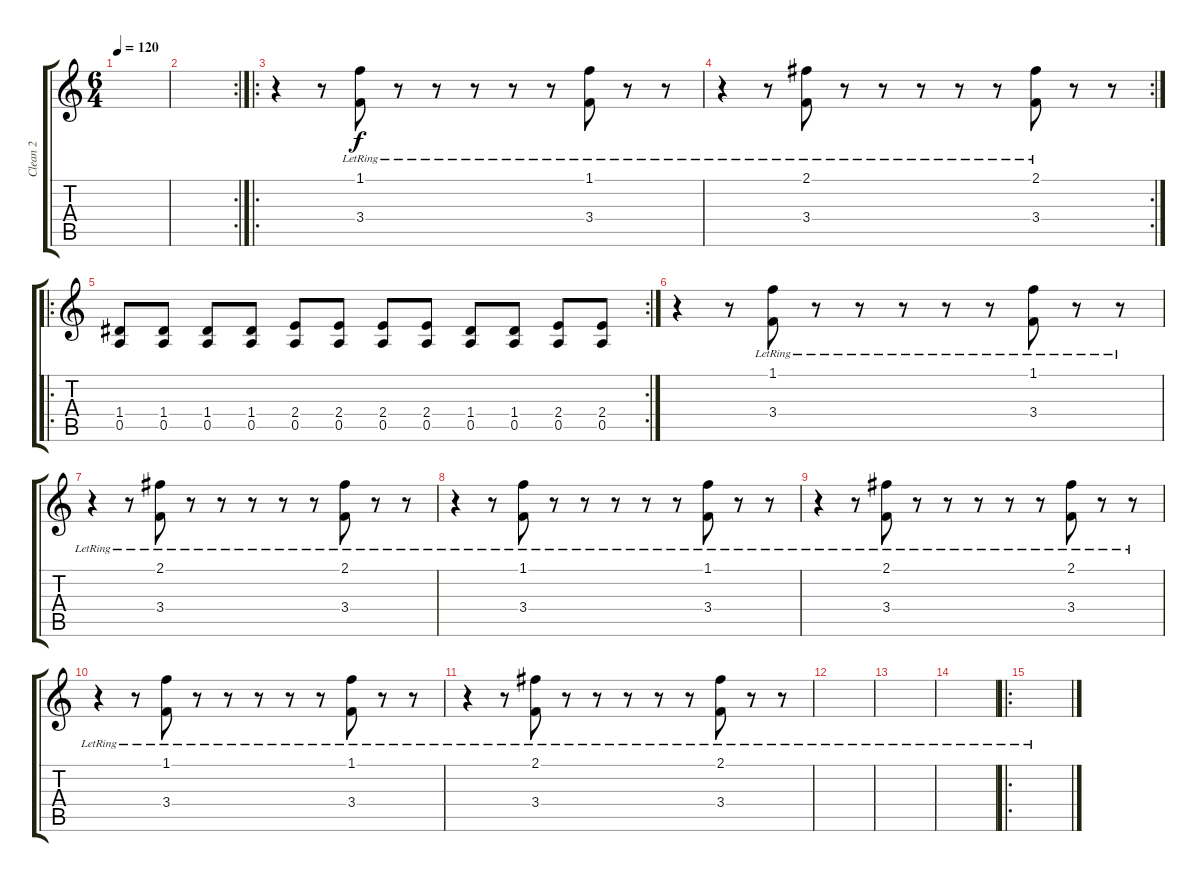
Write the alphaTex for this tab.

\track ("Clean 2" "Clean 2") {instrument electricguitarclean}
\staff {score tabs}
\tuning (E4 B3 G3 D3 A2 E2) {hide}
\ts (6 4)
\tempo 120
\clef g2
\ks c
|
\rc 2
|
\ro
r.4 r.8 (1.1{lr} 3.4).8 r.8 r.8 r.8 r.8 r.8 (1.1{lr} 3.4).8 r.8 r.8 |
\rc 2
r.4 r.8 (2.1{lr} 3.4).8 r.8 r.8 r.8 r.8 r.8 (2.1{lr} 3.4).8 r.8 r.8 |
\ro
\rc 2
(1.4 0.5).8 (1.4 0.5).8 (1.4 0.5).8 (1.4 0.5).8 (2.4 0.5).8 (2.4 0.5).8 (2.4 0.5).8 (2.4 0.5).8 (1.4 0.5).8 (1.4 0.5).8 (2.4 0.5).8 (2.4 0.5).8 |
r.4 r.8 (1.1{lr} 3.4{lr}).8 r.8 r.8 r.8 r.8 r.8 (1.1{lr} 3.4{lr}).8 r.8 r.8 |
r.4 r.8 (2.1{lr} 3.4{lr}).8 r.8 r.8 r.8 r.8 r.8 (2.1{lr} 3.4{lr}).8 r.8 r.8 |
r.4 r.8 (1.1{lr} 3.4{lr}).8 r.8 r.8 r.8 r.8 r.8 (1.1{lr} 3.4{lr}).8 r.8 r.8 |
r.4 r.8 (2.1{lr} 3.4{lr}).8 r.8 r.8 r.8 r.8 r.8 (2.1{lr} 3.4{lr}).8 r.8 r.8 |
r.4 r.8 (1.1{lr} 3.4{lr}).8 r.8 r.8 r.8 r.8 r.8 (1.1{lr} 3.4{lr}).8 r.8 r.8 |
r.4 r.8 (2.1{lr} 3.4{lr}).8 r.8 r.8 r.8 r.8 r.8 (2.1{lr} 3.4{lr}).8 r.8 r.8 |
|
|
|
\ro
